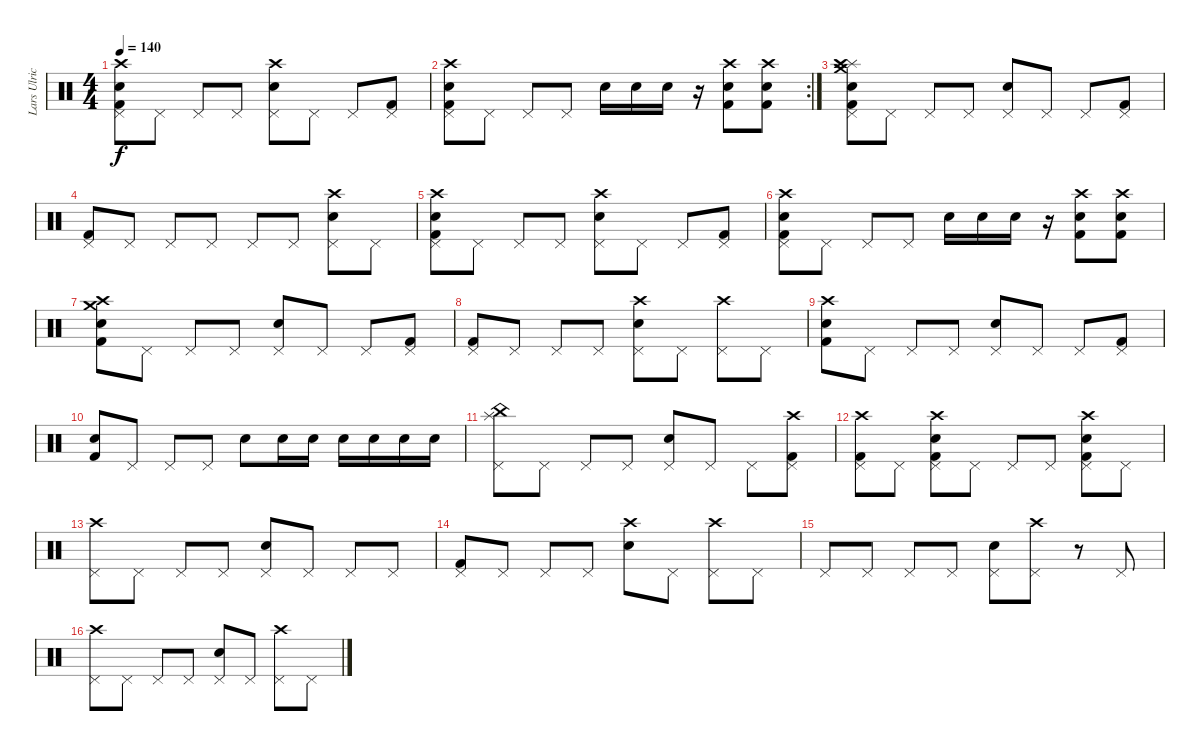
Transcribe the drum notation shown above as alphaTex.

\track ("Lars Ulrich (Drums)" "Lars Ulric") {instrument percussion}
\staff {score}
\articulation defaults
\ts (4 4)
\tempo 140
\clef neutral
\ks c
("Crash high (hit)" "Pedal Hi-Hat (hit)" "Snare (hit) 2" "Kick (hit) 2").8{dy f} "Pedal Hi-Hat (hit)".8 "Pedal Hi-Hat (hit)".8 "Pedal Hi-Hat (hit)".8 ("Crash high (hit)" "Pedal Hi-Hat (hit)" "Snare (hit) 2").8 "Pedal Hi-Hat (hit)".8 "Pedal Hi-Hat (hit)".8 ("Pedal Hi-Hat (hit)" "Kick (hit) 2").8 |
\rc 2
("Crash high (hit)" "Pedal Hi-Hat (hit)" "Snare (hit) 2" "Kick (hit) 2").8 "Pedal Hi-Hat (hit)".8 "Pedal Hi-Hat (hit)".8 "Pedal Hi-Hat (hit)".8 "Snare (hit) 2".16 "Snare (hit) 2".16 "Snare (hit) 2".16 r.16 ("Crash high (hit)" "Snare (hit) 2" "Kick (hit) 2").8 ("Crash high (hit)" "Snare (hit) 2" "Kick (hit) 2").8 |
("Crash medium (hit)" "Splash (hit)" "Pedal Hi-Hat (hit)" "Crash high (hit)" "Snare (hit) 2" "Kick (hit) 2").8 "Pedal Hi-Hat (hit)".8 "Pedal Hi-Hat (hit)".8 "Pedal Hi-Hat (hit)".8 ("Pedal Hi-Hat (hit)" "Snare (hit) 2").8 "Pedal Hi-Hat (hit)".8 "Pedal Hi-Hat (hit)".8 ("Pedal Hi-Hat (hit)" "Kick (hit) 2").8 |
("Pedal Hi-Hat (hit)" "Kick (hit) 2").8 "Pedal Hi-Hat (hit)".8 "Pedal Hi-Hat (hit)".8 "Pedal Hi-Hat (hit)".8 "Pedal Hi-Hat (hit)".8 "Pedal Hi-Hat (hit)".8 ("Crash high (hit)" "Pedal Hi-Hat (hit)" "Snare (hit) 2").8 "Pedal Hi-Hat (hit)".8 |
("Crash high (hit)" "Pedal Hi-Hat (hit)" "Snare (hit) 2" "Kick (hit) 2").8 "Pedal Hi-Hat (hit)".8 "Pedal Hi-Hat (hit)".8 "Pedal Hi-Hat (hit)".8 ("Crash high (hit)" "Pedal Hi-Hat (hit)" "Snare (hit) 2").8 "Pedal Hi-Hat (hit)".8 "Pedal Hi-Hat (hit)".8 ("Pedal Hi-Hat (hit)" "Kick (hit) 2").8 |
("Crash high (hit)" "Pedal Hi-Hat (hit)" "Snare (hit) 2" "Kick (hit) 2").8 "Pedal Hi-Hat (hit)".8 "Pedal Hi-Hat (hit)".8 "Pedal Hi-Hat (hit)".8 "Snare (hit) 2".16 "Snare (hit) 2".16 "Snare (hit) 2".16 r.16 ("Crash high (hit)" "Snare (hit) 2" "Kick (hit) 2").8 ("Crash high (hit)" "Snare (hit) 2" "Kick (hit) 2").8 |
("Crash medium (hit)" "Crash high (hit)" "Snare (hit) 2" "Kick (hit) 2").8 "Pedal Hi-Hat (hit)".8 "Pedal Hi-Hat (hit)".8 "Pedal Hi-Hat (hit)".8 ("Pedal Hi-Hat (hit)" "Snare (hit) 2").8 "Pedal Hi-Hat (hit)".8 "Pedal Hi-Hat (hit)".8 ("Pedal Hi-Hat (hit)" "Kick (hit) 2").8 |
("Pedal Hi-Hat (hit)" "Kick (hit) 2").8 "Pedal Hi-Hat (hit)".8 "Pedal Hi-Hat (hit)".8 "Pedal Hi-Hat (hit)".8 ("Crash high (hit)" "Pedal Hi-Hat (hit)" "Snare (hit) 2").8 "Pedal Hi-Hat (hit)".8 ("Crash high (hit)" "Pedal Hi-Hat (hit)").8 "Pedal Hi-Hat (hit)".8 |
("Crash high (hit)" "Snare (hit) 2" "Kick (hit) 2").8 "Pedal Hi-Hat (hit)".8 "Pedal Hi-Hat (hit)".8 "Pedal Hi-Hat (hit)".8 ("Pedal Hi-Hat (hit)" "Snare (hit) 2").8 "Pedal Hi-Hat (hit)".8 "Pedal Hi-Hat (hit)".8 ("Pedal Hi-Hat (hit)" "Kick (hit) 2").8 |
("Snare (hit) 2" "Kick (hit) 2").8 "Pedal Hi-Hat (hit)".8 "Pedal Hi-Hat (hit)".8 "Pedal Hi-Hat (hit)".8 "Snare (hit) 2".8 "Snare (hit) 2".16 "Snare (hit) 2".16 "Snare (hit) 2".16 "Snare (hit) 2".16 "Snare (hit) 2".16 "Snare (hit) 2".16 |
("China (hit)" "Splash (hit)" "Pedal Hi-Hat (hit)").8 "Pedal Hi-Hat (hit)".8 "Pedal Hi-Hat (hit)".8 "Pedal Hi-Hat (hit)".8 ("Pedal Hi-Hat (hit)" "Snare (hit) 2").8 "Pedal Hi-Hat (hit)".8 "Pedal Hi-Hat (hit)".8 ("Crash high (hit)" "Pedal Hi-Hat (hit)" "Kick (hit) 2").8 |
("Crash high (hit)" "Pedal Hi-Hat (hit)" "Kick (hit) 2").8 "Pedal Hi-Hat (hit)".8 ("Snare (hit) 2" "Crash high (hit)" "Pedal Hi-Hat (hit)" "Kick (hit) 2").8 "Pedal Hi-Hat (hit)".8 "Pedal Hi-Hat (hit)".8 "Pedal Hi-Hat (hit)".8 ("Snare (hit) 2" "Crash high (hit)" "Pedal Hi-Hat (hit)" "Kick (hit) 2").8 "Pedal Hi-Hat (hit)".8 |
("Crash high (hit)" "Pedal Hi-Hat (hit)").8 "Pedal Hi-Hat (hit)".8 "Pedal Hi-Hat (hit)".8 "Pedal Hi-Hat (hit)".8 ("Pedal Hi-Hat (hit)" "Snare (hit) 2").8 "Pedal Hi-Hat (hit)".8 "Pedal Hi-Hat (hit)".8 "Pedal Hi-Hat (hit)".8 |
("Pedal Hi-Hat (hit)" "Kick (hit) 2").8 "Pedal Hi-Hat (hit)".8 "Pedal Hi-Hat (hit)".8 "Pedal Hi-Hat (hit)".8 ("Crash high (hit)" "Snare (hit) 2").8 "Pedal Hi-Hat (hit)".8 ("Crash high (hit)" "Pedal Hi-Hat (hit)").8 "Pedal Hi-Hat (hit)".8 |
"Pedal Hi-Hat (hit)".8 "Pedal Hi-Hat (hit)".8 "Pedal Hi-Hat (hit)".8 "Pedal Hi-Hat (hit)".8 ("Pedal Hi-Hat (hit)" "Snare (hit) 2").8 ("Crash high (hit)" "Pedal Hi-Hat (hit)").8 r.8 "Pedal Hi-Hat (hit)".8 |
("Crash high (hit)" "Pedal Hi-Hat (hit)").8 "Pedal Hi-Hat (hit)".8 "Pedal Hi-Hat (hit)".8 "Pedal Hi-Hat (hit)".8 ("Pedal Hi-Hat (hit)" "Snare (hit) 2").8 "Pedal Hi-Hat (hit)".8 ("Crash high (hit)" "Pedal Hi-Hat (hit)").8 "Pedal Hi-Hat (hit)".8
